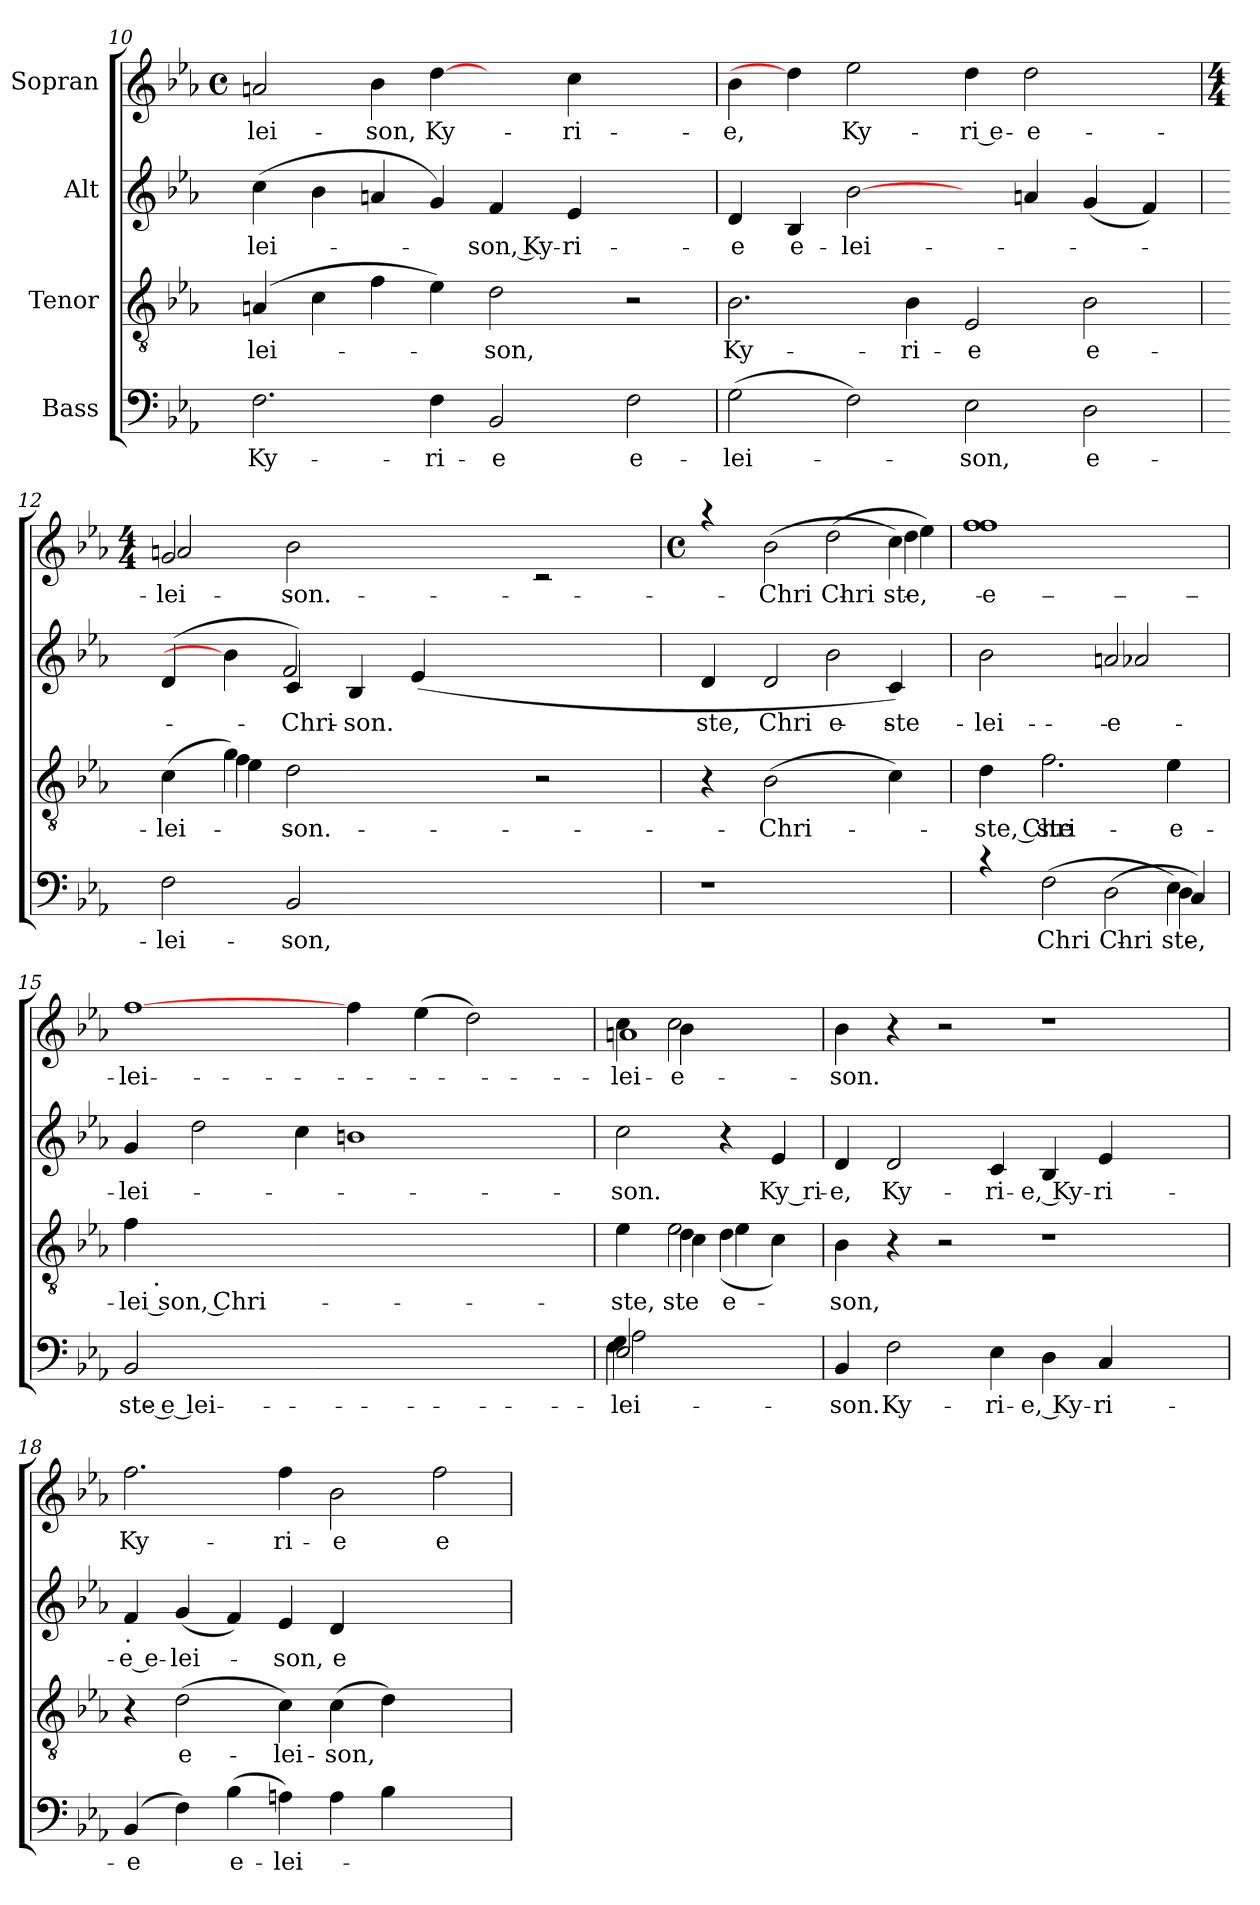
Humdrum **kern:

**kern	**text	**kern	**text	**kern	**text	**kern	**text
*part4	*part4	*part3	*part3	*part2	*part2	*part1	*part1
*staff4	*staff4	*staff3	*staff3	*staff2	*staff2	*staff1	*staff1
*I"Bass	*	*I"Tenor	*	*I"Alt	*	*I"Sopran	*
*clefF4	*	*clefGv2	*	*clefG2	*	*clefG2	*
*k[b-e-a-]	*	*k[b-e-a-]	*	*k[b-e-a-]	*	*k[b-e-a-]	*
*E-:	*	*E-:	*	*E-:	*	*E-:	*
*	*	*	*	*	*	*M4/4	*
*	*	*	*	*	*	*met(c)	*
=10	=10	=10	=10	=10	=10	=10	=10
!	!LO:LY:b	!	!LO:LY:b	!	!LO:LY:b	!	!LO:LY:b:rj
2.F\	Ky-	(4An/	-lei-	(>4cc\	-lei-	2an/	-lei-
.	.	4c\	.	4b-\	.	.	.
!	!	!	!	!	!	!	!LO:LY:b
.	.	4f\	.	4an/	.	4b-\	-son,
!	!LO:LY:b	!	!	!	!	!	!LO:LY:b
4F\	-ri-	4e-\)	.	4g/)	.	[4dd\	Ky-
!	!LO:LY:b	!	!LO:LY:b	!	!LO:LY:b	!	!
2BB-/	-e	2d\	-son,	4f/	-son, Ky-	4ryy	.
!	!	!	!	!	!LO:LY:b	!	!LO:LY:b
.	.	.	.	4e-/	-ri-	4cc\	-ri-
!	!LO:LY:b	!	!	!	!	!	!
2F\	e-	2r	.	2ryy	.	2ryy	.
!!LO:LB:g=z
=11	=11	=11	=11	=11	=11	=11	=11
!	!LO:LY:b	!	!LO:LY:b	!	!LO:LY:b	!	!LO:LY:b
(>2G\	-lei-	2.B-\	Ky-	4d/	-e	4b-\	-e,
!	!	!	!	!	!LO:LY:b	!	!
.	.	.	.	4B-/	e-	4dd\]	.
!	!	!	!	!	!LO:LY:b	!	!LO:LY:b
2F\)	.	.	.	[2b-\	-lei-	2ee-\	Ky-
!	!	!	!LO:LY:b	!	!	!	!
.	.	4B-\	-ri-	.	.	.	.
!	!LO:LY:b	!	!LO:LY:b	!	!	!	!LO:LY:b
2E-\	-son,	2E-/	-e	4ryy	.	4dd\	-ri e-
!	!	!	!	!	!	!	!LO:LY:b
.	.	.	.	4an/	.	2dd\	-e-
!	!LO:LY:b	!	!LO:LY:b	!	!	!	!
2D\	e-	2B-\	e-	(4g/	.	.	.
.	.	.	.	4f/)	.	4ryy	.
=12	=12	=12	=12	=12	=12	=12	=12
*	*	*	*	*	*	*M4/4	*
!	!LO:LY:b:rj	!	!LO:LY:b	!	!	!	!LO:LY:b
*	*	*^	*	*^	*	*^	*
*	*	*	*^	*	*	*	*	*	*	*
2F\	-lei-	(>4c\	4ryy	4ryy	-lei-	(4d/	2ryy	.	(<2g/	2an/)	-lei-
.	.	(>4g\)	4f\)	4e-\	.	4b-\]	.	.	.	.	.
!	!LO:LY:b	!	!	!	!LO:LY:b	!	!	!LO:LY:b	!	!	!LO:LY:b
2BB-/	-son,	1.ryy	1.ryy	2d\	-son.	4c/)	(<2f/	Chri-	1.ryy	2b-\	-son.
!	!	!	!	!	!	!	!	!LO:LY:b	!	!	!
.	.	.	.	.	.	4B-/	.	-son.	.	.	.
1ryy	.	.	.	2ryy	.	(4e-/	2.ryy	.	.	2ryy	.
.	.	.	.	.	.	2.ryy	.	.	.	.	.
.	.	.	.	2r	.	.	.	.	.	2rc	.
.	.	.	.	.	.	.	4ryy	.	.	.	.
*	*	*v	*v	*v	*	*	*	*	*v	*v	*
=13	=13	=13	=13	=13	=13	=13	=13	=13
*	*	*	*	*	*	*	*M4/4	*
*	*	*	*	*	*	*	*met(c)	*
!	!	!	!	!	!	!LO:LY:b	!	!
*	*	*	*	*	*	*	*^	*
*	*	*	*	*	*	*	*	*^	*
*	*	*	*	*	*	*	*	*	*^	*
1r	.	4r	.	4d/	2ryy	-ste,	4raa	2.ryy	2ryy	2.ryy	.
!	!	!	!LO:LY:b	!	!	!LO:LY:b	!	!	!	!	!LO:LY:b
.	.	(>2B-\	Chri-	2d/	.	Chri-	(>2b-\	.	.	.	Chri-
!	!	!	!	!	!	!LO:LY:b	!	!	!	!	!LO:LY:b
.	.	.	.	.	2b-\	e-	.	.	(>2dd\	.	Chri-
!	!	!	!	!	!	!LO:LY:b	!	!	!	!	!LO:LY:b
.	.	4c\)	.	4c/)	.	-ste	4cc\)	4dd\	.	4ee-\)	-ste,
!!LO:LB:g=z
=14	=14	=14	=14	=14	=14	=14	=14	=14	=14	=14	=14
*^	*	*	*	*	*	*	*	*	*	*	*
*	*^	*	*	*	*	*	*	*	*	*	*	*
*	*	*^	*	*	*	*	*	*	*	*	*	*	*
!	!	!	!	!	!	!LO:LY:b	!	!	!LO:LY:b	!	!	!	!	!LO:LY:b
*	*	*	*	*	*^	*	*	*	*	*	*	*	*	*
*	*	*	*	*	*	*^	*	*	*	*	*v	*v	*v	*v	*
4rc	2.ryy	2ryy	2.ryy	.	4d\	4ryy	2.ryy	-ste, Chri-	2b-\	2ryy	-lei-	1ff 1ff	e-
!	!	!	!	!LO:LY:b	!	!	!	!LO:LY:b	!	!	!	!	!
(>2F\	.	.	.	Chri-	2ryy	2.f\	.	-ste	.	.	.	.	.
!	!	!	!	!LO:LY:b	!	!	!	!	!	!	!LO:LY:b	!	!
!	!	!	!	!	!	!	!	!	!	!	!LO:LY:b	!	!
.	.	(>2D\	.	Chri-	.	.	.	.	2an/	2a-X/	e-	.	.
!	!	!	!	!LO:LY:b	!	!	!	!LO:LY:b	!	!	!	!	!
4E-\)	4D\	.	4C/)	-ste,	4e-\	.	4e-\	e-	.	.	.	.	.
*	*	*	*	*	*	*	*	*	*v	*v	*	*	*
=15	=15	=15	=15	=15	=15	=15	=15	=15	=15	=15	=15	=15
!	!	!	!	!LO:LY:b:rj	!	!	!	!LO:LY:b:rj	!	!LO:LY:b	!	!LO:LY:b
*v	*v	*v	*v	*	*	*	*	*	*	*	*	*
*	*	*	*v	*v	*	*	*	*	*
2BB-/	-ste e lei-	4f\	16.ryy	-lei son, Chri-	4g/	-lei-	[>1ff	-lei-
!	!	!	!LO:TX:b:t=.	!	!	!	!	!
.	.	.	1ryy	.	.	.	.	.
.	.	1..ryy	.	.	2dd\	.	.	.
1.ryy	.	.	.	.	.	.	.	.
.	.	.	.	.	4cc\	.	.	.
.	.	.	.	.	1bn	.	4ff\	.
.	.	.	2ryy	.	.	.	.	.
.	.	.	.	.	.	.	(>4ee-\	.
.	.	.	.	.	.	.	2dd\)	.
.	.	.	4ryy	.	.	.	.	.
.	.	.	8ryy	.	.	.	.	.
.	.	.	32ryy	.	.	.	.	.
=16	=16	=16	=16	=16	=16	=16	=16	=16
!	!LO:LY:b	!	!	!	!	!	!	!
*^	*	*	*	*	*	*	*	*
!	!	!LO:LY:b:rj	!	!	!	!	!	!	!
*^	*^	*	*	*	*	*	*	*	*
!	!	!	!	!LO:LY:b	!	!	!LO:LY:b	!	!LO:LY:b	!	!LO:LY:b
*	*	*	*	*	*	*^	*	*	*	*^	*
*	*	*	*	*	*	*	*	*	*	*	*	*^	*
!	!	!	!	!	!	!	!	!	!	!	!	!	!	!LO:LY:b
2E-/	(>4F\	4G\)	2A-\	-lei-	4e-\	4ryy	4ryy	-ste,	2cc\	-son.	4cc\	4ryy	1an	-lei-
!	!	!	!	!	!	!	!	!LO:LY:b	!	!	!	!	!	!
!	!	!	!	!	!	!	!	!LO:LY:b	!	!	!	!	!	!LO:LY:b:rj
.	2ryy	2ryy	.	.	(>2e-\	4d\)	4c\	-ste	.	.	(>2cc\	4b-\)	.	e-
!	!	!	!	!	!	!	!	!LO:LY:b	!	!	!	!	!	!
!	!	!	!	!	!	!	!	!LO:LY:b	!	!	!	!	!	!
2ryy	.	.	2ryy	.	.	(>4d\	4e-\	e-	4r	.	.	2ryy	.	.
!	!	!	!	!	!	!	!	!	!	!LO:LY:b:rj	!	!	!	!
.	4ryy	4ryy	.	.	4ryy	4c\)	4ryy	.	4e-/	Ky ri-	4ryy	.	.	.
*	*	*v	*v	*	*	*	*	*	*	*	*v	*v	*v	*
!!LO:PB:g=z
=17	=17	=17	=17	=17	=17	=17	=17	=17	=17	=17	=17
!	!	!	!LO:LY:b	!	!	!	!LO:LY:b	!	!LO:LY:b	!	!LO:LY:b
*v	*v	*v	*	*	*	*	*	*	*	*	*
*	*	*v	*v	*v	*	*	*	*	*
4BB-/	-son.	4B-\	-son,	4d/	-e,	4b-\	-son.
!	!LO:LY:b	!	!	!	!LO:LY:b	!	!
2F\	Ky-	4r	.	2d/	Ky-	4r	.
.	.	2r	.	.	.	2r	.
!	!LO:LY:b	!	!	!	!LO:LY:b	!	!
4E-\	-ri-	.	.	4c/	-ri-	.	.
!	!LO:LY:b	!	!	!	!LO:LY:b	!	!
4D\	-e, Ky-	1r	.	4B-/	-e, Ky-	1r	.
!	!LO:LY:b	!	!	!	!LO:LY:b	!	!
4C/	-ri-	.	.	4e-/	-ri-	.	.
2ryy	.	.	.	2ryy	.	.	.
=18	=18	=18	=18	=18	=18	=18	=18
!	!	!	!	!LO:TX:b:t=.	!	!	!
!	!LO:LY:b:rj	!	!	!	!LO:LY:b:rj	!	!LO:LY:b
(4BB-/	-e	4r	.	4f/	-e e-	2.ff\	Ky-
!	!	!	!LO:LY:b:rj	!	!LO:LY:b	!	!
4F\)	.	(>2d\	e-	(<4g/	-lei-	.	.
!	!LO:LY:b	!	!	!	!	!	!
(>4B-\	e-	.	.	4f/)	.	.	.
!	!LO:LY:b	!	!LO:LY:b	!	!LO:LY:b	!	!LO:LY:b
4An\)	-lei-	4c\)	-lei-	4e-/	-son,	4ff\	-ri-
!	!	!	!LO:LY:b	!	!LO:LY:b	!	!LO:LY:b
4A\	.	(>4c\	-son,	4d/	e-	2b-\	-e
4B-\	.	4d\)	.	2.ryy	.	.	.
!	!	!	!	!	!	!	!LO:LY:b
2ryy	.	2ryy	.	.	.	2ff\	e-
=	=	=	=	=	=	=	=
*-	*-	*-	*-	*-	*-	*-	*-
